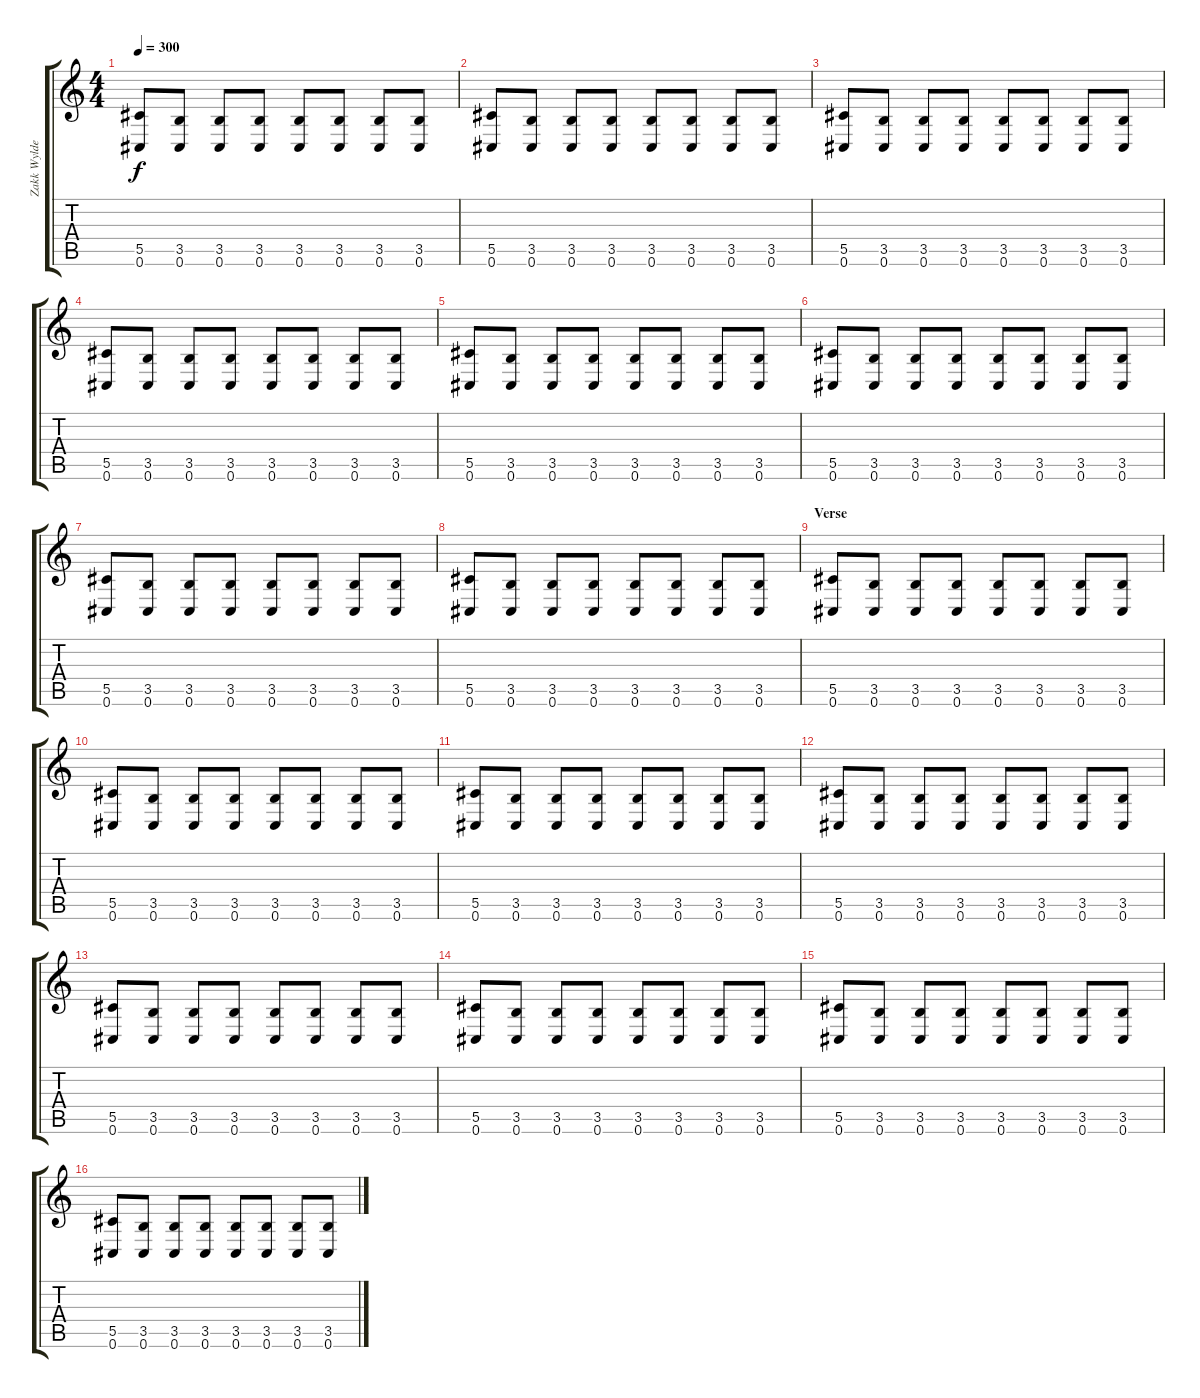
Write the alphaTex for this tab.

\track ("Zakk Wylde" "Zakk Wylde") {instrument distortionguitar}
\staff {score tabs}
\tuning (Eb4 Bb3 Gb3 Db3 Ab2 Db2) {hide}
\ts (4 4)
\tempo 300
\clef g2
\ks c
(5.5 0.6).8{dy f} (3.5 0.6).8 (3.5 0.6).8 (3.5 0.6).8 (3.5 0.6).8 (3.5 0.6).8 (3.5 0.6).8 (3.5 0.6).8 |
(5.5 0.6).8 (3.5 0.6).8 (3.5 0.6).8 (3.5 0.6).8 (3.5 0.6).8 (3.5 0.6).8 (3.5 0.6).8 (3.5 0.6).8 |
(5.5 0.6).8 (3.5 0.6).8 (3.5 0.6).8 (3.5 0.6).8 (3.5 0.6).8 (3.5 0.6).8 (3.5 0.6).8 (3.5 0.6).8 |
(5.5 0.6).8 (3.5 0.6).8 (3.5 0.6).8 (3.5 0.6).8 (3.5 0.6).8 (3.5 0.6).8 (3.5 0.6).8 (3.5 0.6).8 |
(5.5 0.6).8 (3.5 0.6).8 (3.5 0.6).8 (3.5 0.6).8 (3.5 0.6).8 (3.5 0.6).8 (3.5 0.6).8 (3.5 0.6).8 |
(5.5 0.6).8 (3.5 0.6).8 (3.5 0.6).8 (3.5 0.6).8 (3.5 0.6).8 (3.5 0.6).8 (3.5 0.6).8 (3.5 0.6).8 |
(5.5 0.6).8 (3.5 0.6).8 (3.5 0.6).8 (3.5 0.6).8 (3.5 0.6).8 (3.5 0.6).8 (3.5 0.6).8 (3.5 0.6).8 |
(5.5 0.6).8 (3.5 0.6).8 (3.5 0.6).8 (3.5 0.6).8 (3.5 0.6).8 (3.5 0.6).8 (3.5 0.6).8 (3.5 0.6).8 |
\section ("" "Verse")
(5.5 0.6).8 (3.5 0.6).8 (3.5 0.6).8 (3.5 0.6).8 (3.5 0.6).8 (3.5 0.6).8 (3.5 0.6).8 (3.5 0.6).8 |
(5.5 0.6).8 (3.5 0.6).8 (3.5 0.6).8 (3.5 0.6).8 (3.5 0.6).8 (3.5 0.6).8 (3.5 0.6).8 (3.5 0.6).8 |
(5.5 0.6).8 (3.5 0.6).8 (3.5 0.6).8 (3.5 0.6).8 (3.5 0.6).8 (3.5 0.6).8 (3.5 0.6).8 (3.5 0.6).8 |
(5.5 0.6).8 (3.5 0.6).8 (3.5 0.6).8 (3.5 0.6).8 (3.5 0.6).8 (3.5 0.6).8 (3.5 0.6).8 (3.5 0.6).8 |
(5.5 0.6).8 (3.5 0.6).8 (3.5 0.6).8 (3.5 0.6).8 (3.5 0.6).8 (3.5 0.6).8 (3.5 0.6).8 (3.5 0.6).8 |
(5.5 0.6).8 (3.5 0.6).8 (3.5 0.6).8 (3.5 0.6).8 (3.5 0.6).8 (3.5 0.6).8 (3.5 0.6).8 (3.5 0.6).8 |
(5.5 0.6).8 (3.5 0.6).8 (3.5 0.6).8 (3.5 0.6).8 (3.5 0.6).8 (3.5 0.6).8 (3.5 0.6).8 (3.5 0.6).8 |
(5.5 0.6).8 (3.5 0.6).8 (3.5 0.6).8 (3.5 0.6).8 (3.5 0.6).8 (3.5 0.6).8 (3.5 0.6).8 (3.5 0.6).8
